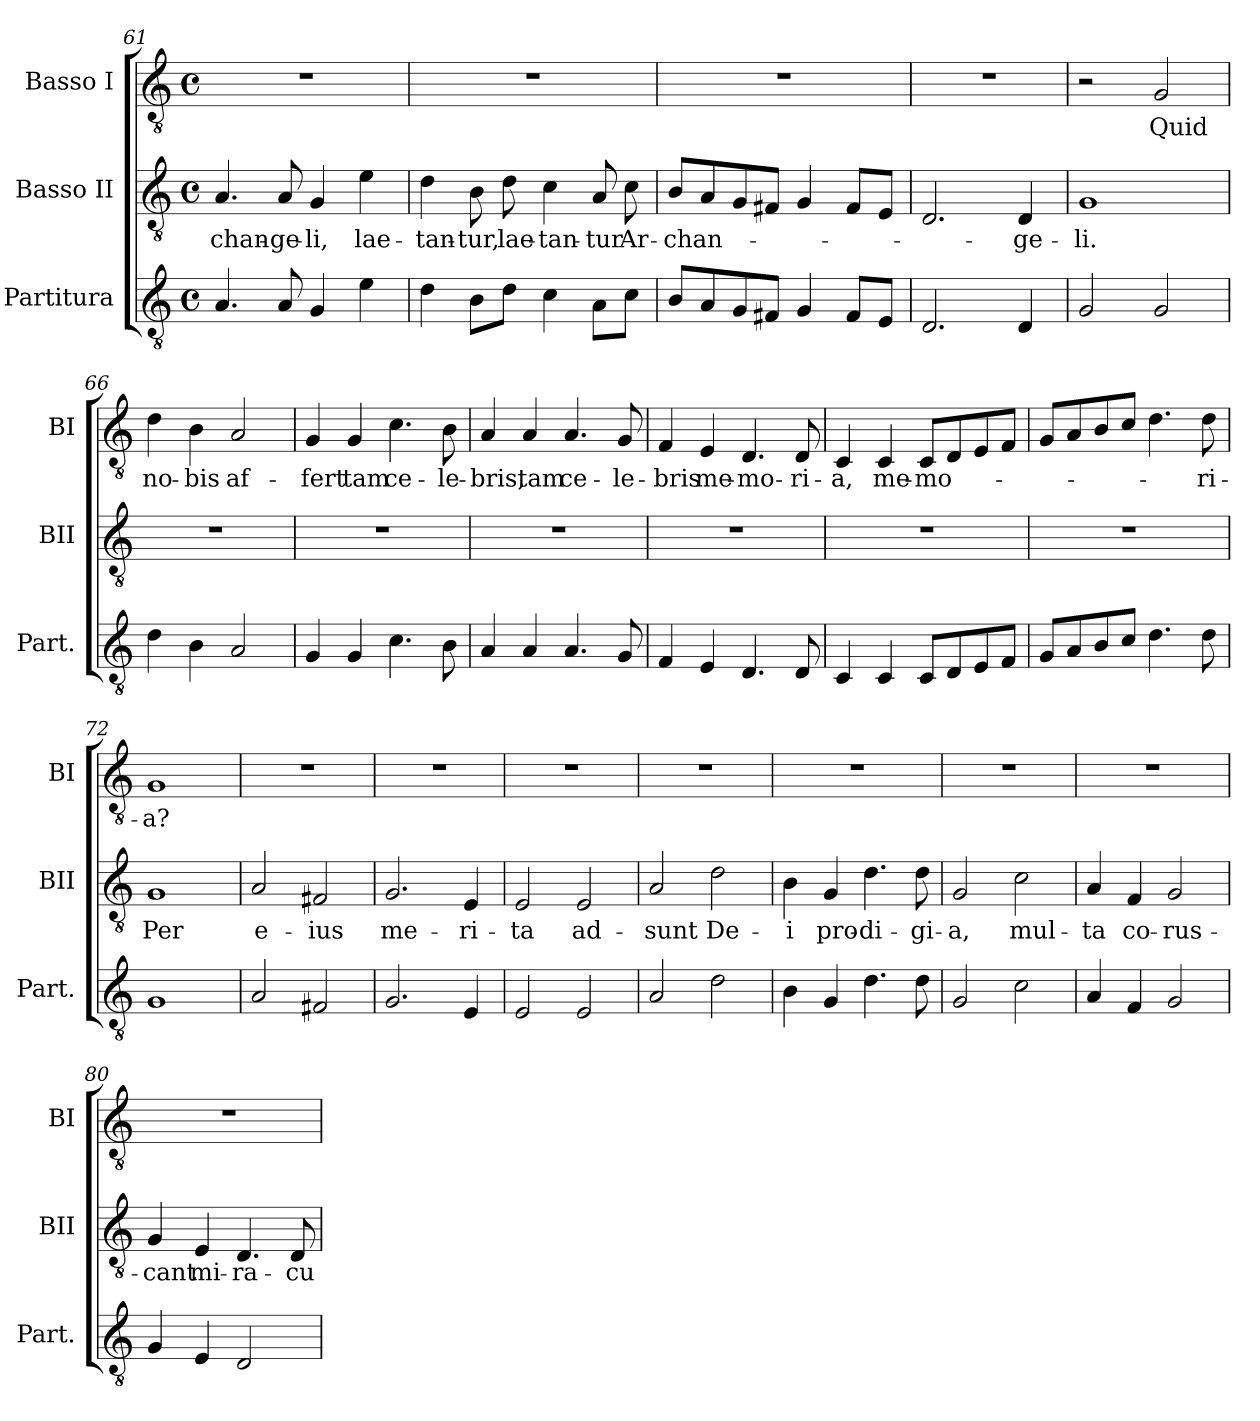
**kern	**kern	**text	**kern	**text
*part3	*part2	*part2	*part1	*part1
*staff3	*staff2	*staff2	*staff1	*staff1
*I"Partitura	*I"Basso II	*	*I"Basso I	*
*I'Part.	*I'BII	*	*I'BI	*
*clefGv2	*clefGv2	*	*clefGv2	*
*k[]	*k[]	*	*k[]	*
*M4/4	*M4/4	*	*M4/4	*
*met(c)	*met(c)	*	*met(c)	*
=61	=61	=61	=61	=61
4.A/	4.A/	-chan-	1r	.
8A/	8A/	-ge-	.	.
4G/	4G/	-li,	.	.
4e\	4e\	lae-	.	.
=62	=62	=62	=62	=62
4d\	4d\	-tan-	1r	.
8B\L	8B\	-tur,	.	.
8d\J	8d\	lae-	.	.
4c\	4c\	-tan-	.	.
8A\L	8A/	-tur	.	.
8c\J	8c\	Ar-	.	.
=63	=63	=63	=63	=63
8B/L	8B/L	-chan-	1r	.
8A/	8A/	.	.	.
8G/	8G/	.	.	.
8F#X/J	8F#X/J	.	.	.
4G/	4G/	.	.	.
8F#/L	8F#/L	.	.	.
8E/J	8E/J	.	.	.
=64	=64	=64	=64	=64
2.D/	2.D/	.	1r	.
4D/	4D/	-ge-	.	.
=65	=65	=65	=65	=65
2G/	1G	-li.	2r	.
2G/	.	.	2G/	Quid
=66	=66	=66	=66	=66
4d\	1r	.	4d\	no-
4B\	.	.	4B\	-bis
2A/	.	.	2A/	af-
=67	=67	=67	=67	=67
4G/	1r	.	4G/	-fert
4G/	.	.	4G/	tam
4.c\	.	.	4.c\	ce-
8B\	.	.	8B\	-le-
=68	=68	=68	=68	=68
4A/	1r	.	4A/	-bris,
4A/	.	.	4A/	tam
4.A/	.	.	4.A/	ce-
8G/	.	.	8G/	-le-
=69	=69	=69	=69	=69
4F/	1r	.	4F/	-bris
4E/	.	.	4E/	me-
4.D/	.	.	4.D/	-mo-
8D/	.	.	8D/	-ri-
=70	=70	=70	=70	=70
4C/	1r	.	4C/	-a,
4C/	.	.	4C/	me-
8C/L	.	.	8C/L	-mo-
8D/	.	.	8D/	.
8E/	.	.	8E/	.
8F/J	.	.	8F/J	.
=71	=71	=71	=71	=71
8G/L	1r	.	8G/L	.
8A/	.	.	8A/	.
8B/	.	.	8B/	.
8c/J	.	.	8c/J	.
4.d\	.	.	4.d\	.
8d\	.	.	8d\	-ri-
=72	=72	=72	=72	=72
1G	1G	Per	1G	-a?
=73	=73	=73	=73	=73
2A/	2A/	e-	1r	.
2F#X/	2F#X/	-ius	.	.
=74	=74	=74	=74	=74
2.G/	2.G/	me-	1r	.
4E/	4E/	-ri-	.	.
=75	=75	=75	=75	=75
2E/	2E/	-ta	1r	.
2E/	2E/	ad-	.	.
=76	=76	=76	=76	=76
2A/	2A/	-sunt	1r	.
2d\	2d\	De-	.	.
=77	=77	=77	=77	=77
4B\	4B\	-i	1r	.
4G/	4G/	pro-	.	.
4.d\	4.d\	-di-	.	.
8d\	8d\	-gi-	.	.
=78	=78	=78	=78	=78
2G/	2G/	-a,	1r	.
2c\	2c\	mul-	.	.
=79	=79	=79	=79	=79
4A/	4A/	-ta	1r	.
4F/	4F/	co-	.	.
2G/	2G/	-rus-	.	.
=80	=80	=80	=80	=80
4G/	4G/	-cant	1r	.
4E/	4E/	mi-	.	.
2D/	4.D/	-ra-	.	.
.	8D/	-cu-	.	.
=	=	=	=	=
*-	*-	*-	*-	*-
